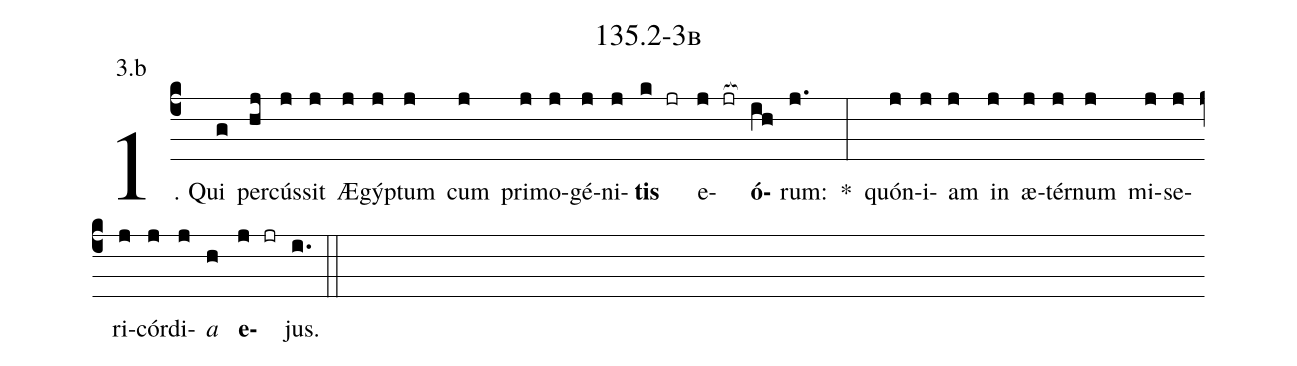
name: 135.2-3b;
annotation: 3.b;
%%
(c4)1. Qui(g) per(hj)cús(j)sit(j) Æ(j)gýp(j)tum(j) cum(j) pri(j)mo(j)gé(j)ni(j)<b>tis</b>(k jr) e(j jr[ocb:1{])<b>ó</b>(ih[ocb:0}])rum:(j.) *(:) quón(j)i(j)am(j) in(j) æ(j)tér(j)num(j) mi(j)se(j)ri(j)cór(j)di(j)<i>a</i>(h) <b>e</b>(j jr)jus.(i.) (::)
